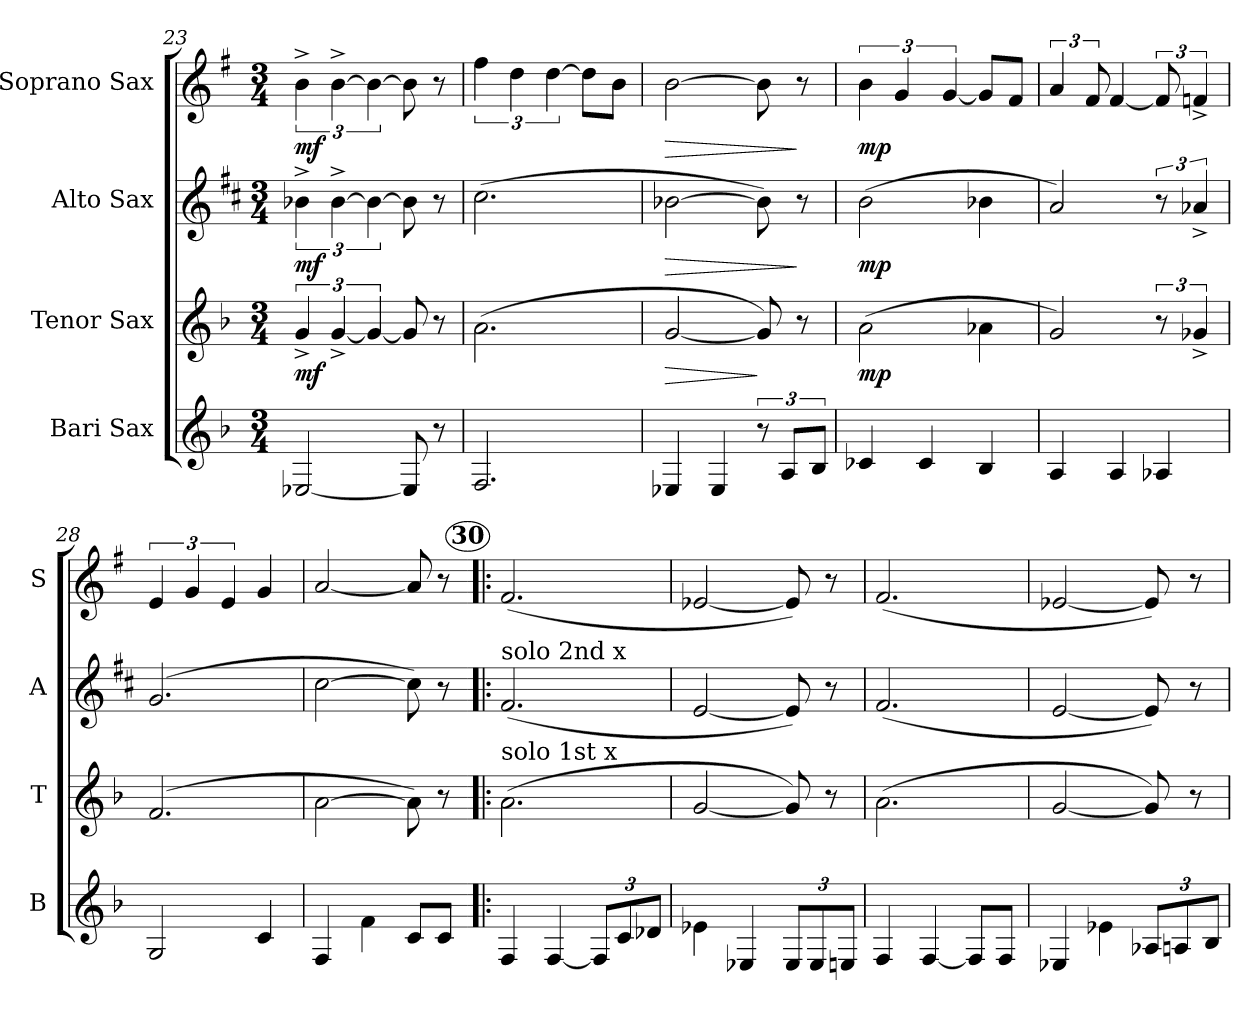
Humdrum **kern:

**kern	**kern	**dynam	**kern	**dynam	**kern	**dynam
*part4	*part3	*part3	*part2	*part2	*part1	*part1
*staff4	*staff3	*staff3	*staff2	*staff2	*staff1	*staff1
*I"Bari Sax	*I"Tenor Sax	*	*I"Alto Sax	*	*I"Soprano Sax	*
*I'B	*I'T	*	*I'A	*	*I'S	*
*clefG2	*clefG2	*	*clefG2	*	*clefG2	*
*ITrd12c21	*ITrd8c14	*	*ITrd5c9	*	*ITrd1c2	*
*k[b-]	*k[b-]	*	*k[b-]	*	*k[b-]	*
*F:	*F:	*	*F:	*	*F:	*
*M3/4	*M3/4	*	*M3/4	*	*M3/4	*
=23	=23	=23	=23	=23	=23	=23
!	!	!LO:DY:b	!	!LO:DY:b	!	!LO:DY:b
[2EE-X/	6G^</	mf	6d-X^>\	mf	6a^>\	mf
.	[6G^</	.	[6d-^>\	.	[6a^>\	.
.	6G/_	.	6d-\_	.	6a\_	.
8EE-/]	8G/]	.	8d-\]	.	8a\]	.
8r	8r	.	8r	.	8r	.
=24	=24	=24	=24	=24	=24	=24
2.FF/	(>2.A\	.	(>2.e\	.	6ee\	.
.	.	.	.	.	6cc\	.
.	.	.	.	.	[6cc\	.
.	.	.	.	.	8cc\L]	.
.	.	.	.	.	8a\J	.
=25	=25	=25	=25	=25	=25	=25
!	!	!LO:HP:b	!	!LO:HP:b	!	!LO:HP:b
4EE-X/	[2G/	>	[2d-X\	>	[2a\	>
4EE-/	.	.	.	.	.	.
12r	8G/])	]	8d-\])	.	8a\]	.
12AA/L	.	.	.	.	.	.
.	8r	.	8r	]	8r	]
12BB-/J	.	.	.	.	.	.
=26	=26	=26	=26	=26	=26	=26
!	!	!LO:DY:b	!	!LO:DY:b	!	!LO:DY:b
4C-X/	(>2A\	mp	(>2d\	mp	6a\	mp
.	.	.	.	.	6f/	.
4C-/	.	.	.	.	.	.
.	.	.	.	.	[6f/	.
4BB-/	4A-X\	.	4d-X\	.	8f/L]	.
.	.	.	.	.	8e/J	.
=27	=27	=27	=27	=27	=27	=27
4AA/	2G/)	.	2c/)	.	6g/	.
.	.	.	.	.	12e/	.
4AA/	.	.	.	.	[4e/	.
4AA-X/	12r	.	12r	.	12e/]	.
.	6G-X^</	.	6c-X^</	.	6e-X^</	.
=28	=28	=28	=28	=28	=28	=28
2GG/	(2.F/	.	(2.B-/	.	6d/	.
.	.	.	.	.	6f/	.
.	.	.	.	.	6d/	.
4C/	.	.	.	.	4f/	.
=29	=29	=29	=29	=29	=29	=29
4FF/	[2A\	.	[2e\	.	[2g/	.
4F\	.	.	.	.	.	.
8C/L	8A\])	.	8e\])	.	8g/]	.
8C/J	8r	.	8r	.	8r	.
!!LO:LB:g=z
!!LO:REH:place=s1:a:B:enc=circle:fs=12:t=30
=30!|:	=30!|:	=30!|:	=30!|:	=30!|:	=30!|:	=30!|:
!	!	!	!LO:TX:a:t=solo 2nd x	!	!	!
!	!LO:TX:a:t=solo 1st x	!	!	!	!	!
4FF/	(>2.A\	.	(<2.A/	.	(<2.e/	.
[4FF/	.	.	.	.	.	.
12FF/L]	.	.	.	.	.	.
12C/	.	.	.	.	.	.
12D-X/J	.	.	.	.	.	.
=31	=31	=31	=31	=31	=31	=31
4E-X\	[2G/	.	[2G/	.	[2d-X/	.
4EE-X/	.	.	.	.	.	.
12EE-/L	8G/])	.	8G/])	.	8d-/])	.
12EE-/	.	.	.	.	.	.
.	8r	.	8r	.	8r	.
12EEn/J	.	.	.	.	.	.
=32	=32	=32	=32	=32	=32	=32
4FF/	(>2.A\	.	(<2.A/	.	(<2.e/	.
[4FF/	.	.	.	.	.	.
8FF/L]	.	.	.	.	.	.
8FF/J	.	.	.	.	.	.
=33	=33	=33	=33	=33	=33	=33
4EE-X/	[2G/	.	[2G/	.	[2d-X/	.
4E-X\	.	.	.	.	.	.
12AA-X/L	8G/])	.	8G/])	.	8d-/])	.
12AAn/	.	.	.	.	.	.
.	8r	.	8r	.	8r	.
12BB-/J	.	.	.	.	.	.
=	=	=	=	=	=	=
*-	*-	*-	*-	*-	*-	*-
